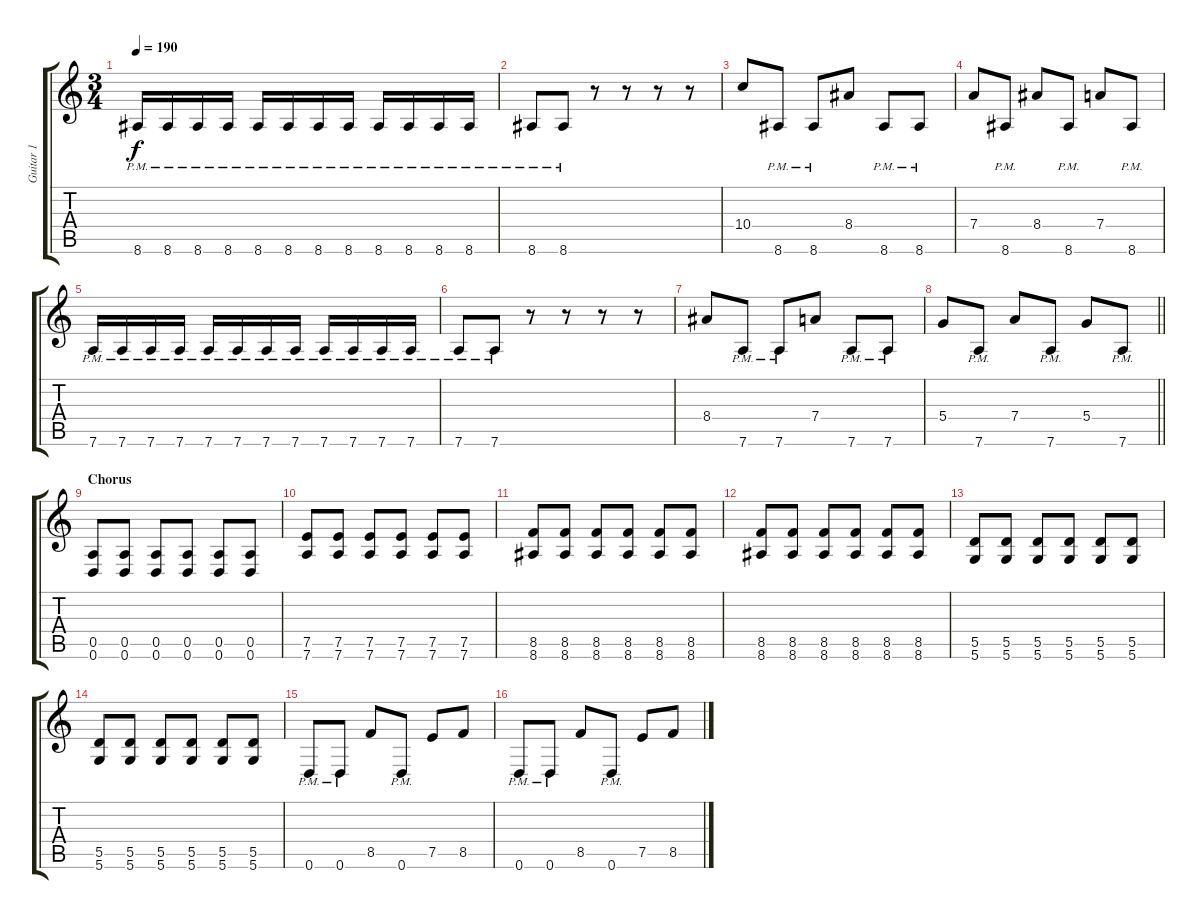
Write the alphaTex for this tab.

\track ("Guitar 1" "Guitar 1") {instrument distortionguitar}
\staff {score tabs}
\tuning (E4 B3 G3 D3 A2 D2) {hide}
\ts (3 4)
\tempo 190
\clef g2
\ks c
8.6{pm}.16{dy f} 8.6{pm}.16 8.6{pm}.16 8.6{pm}.16 8.6{pm}.16 8.6{pm}.16 8.6{pm}.16 8.6{pm}.16 8.6{pm}.16 8.6{pm}.16 8.6{pm}.16 8.6{pm}.16 |
8.6{pm}.8 8.6{pm}.8 r.8 r.8 r.8 r.8 |
10.4.8 8.6{pm}.8 8.6{pm}.8 8.4.8 8.6{pm}.8 8.6{pm}.8 |
7.4.8 8.6{pm}.8 8.4.8 8.6{pm}.8 7.4.8 8.6{pm}.8 |
7.6{pm}.16 7.6{pm}.16 7.6{pm}.16 7.6{pm}.16 7.6{pm}.16 7.6{pm}.16 7.6{pm}.16 7.6{pm}.16 7.6{pm}.16 7.6{pm}.16 7.6{pm}.16 7.6{pm}.16 |
7.6{pm}.8 7.6{pm}.8 r.8 r.8 r.8 r.8 |
8.4.8 7.6{pm}.8 7.6{pm}.8 7.4.8 7.6{pm}.8 7.6{pm}.8 |
\barLineRight lightlight
5.4.8 7.6{pm}.8 7.4.8 7.6{pm}.8 5.4.8 7.6{pm}.8 |
\section ("" "Chorus")
(0.5 0.6).8 (0.5 0.6).8 (0.5 0.6).8 (0.5 0.6).8 (0.5 0.6).8 (0.5 0.6).8 |
(7.5 7.6).8 (7.5 7.6).8 (7.5 7.6).8 (7.5 7.6).8 (7.5 7.6).8 (7.5 7.6).8 |
(8.5 8.6).8 (8.5 8.6).8 (8.5 8.6).8 (8.5 8.6).8 (8.5 8.6).8 (8.5 8.6).8 |
(8.5 8.6).8 (8.5 8.6).8 (8.5 8.6).8 (8.5 8.6).8 (8.5 8.6).8 (8.5 8.6).8 |
(5.5 5.6).8 (5.5 5.6).8 (5.5 5.6).8 (5.5 5.6).8 (5.5 5.6).8 (5.5 5.6).8 |
(5.5 5.6).8 (5.5 5.6).8 (5.5 5.6).8 (5.5 5.6).8 (5.5 5.6).8 (5.5 5.6).8 |
0.6{pm}.8 0.6{pm}.8 8.5.8 0.6{pm}.8 7.5.8 8.5.8 |
0.6{pm}.8 0.6{pm}.8 8.5.8 0.6{pm}.8 7.5.8 8.5.8
